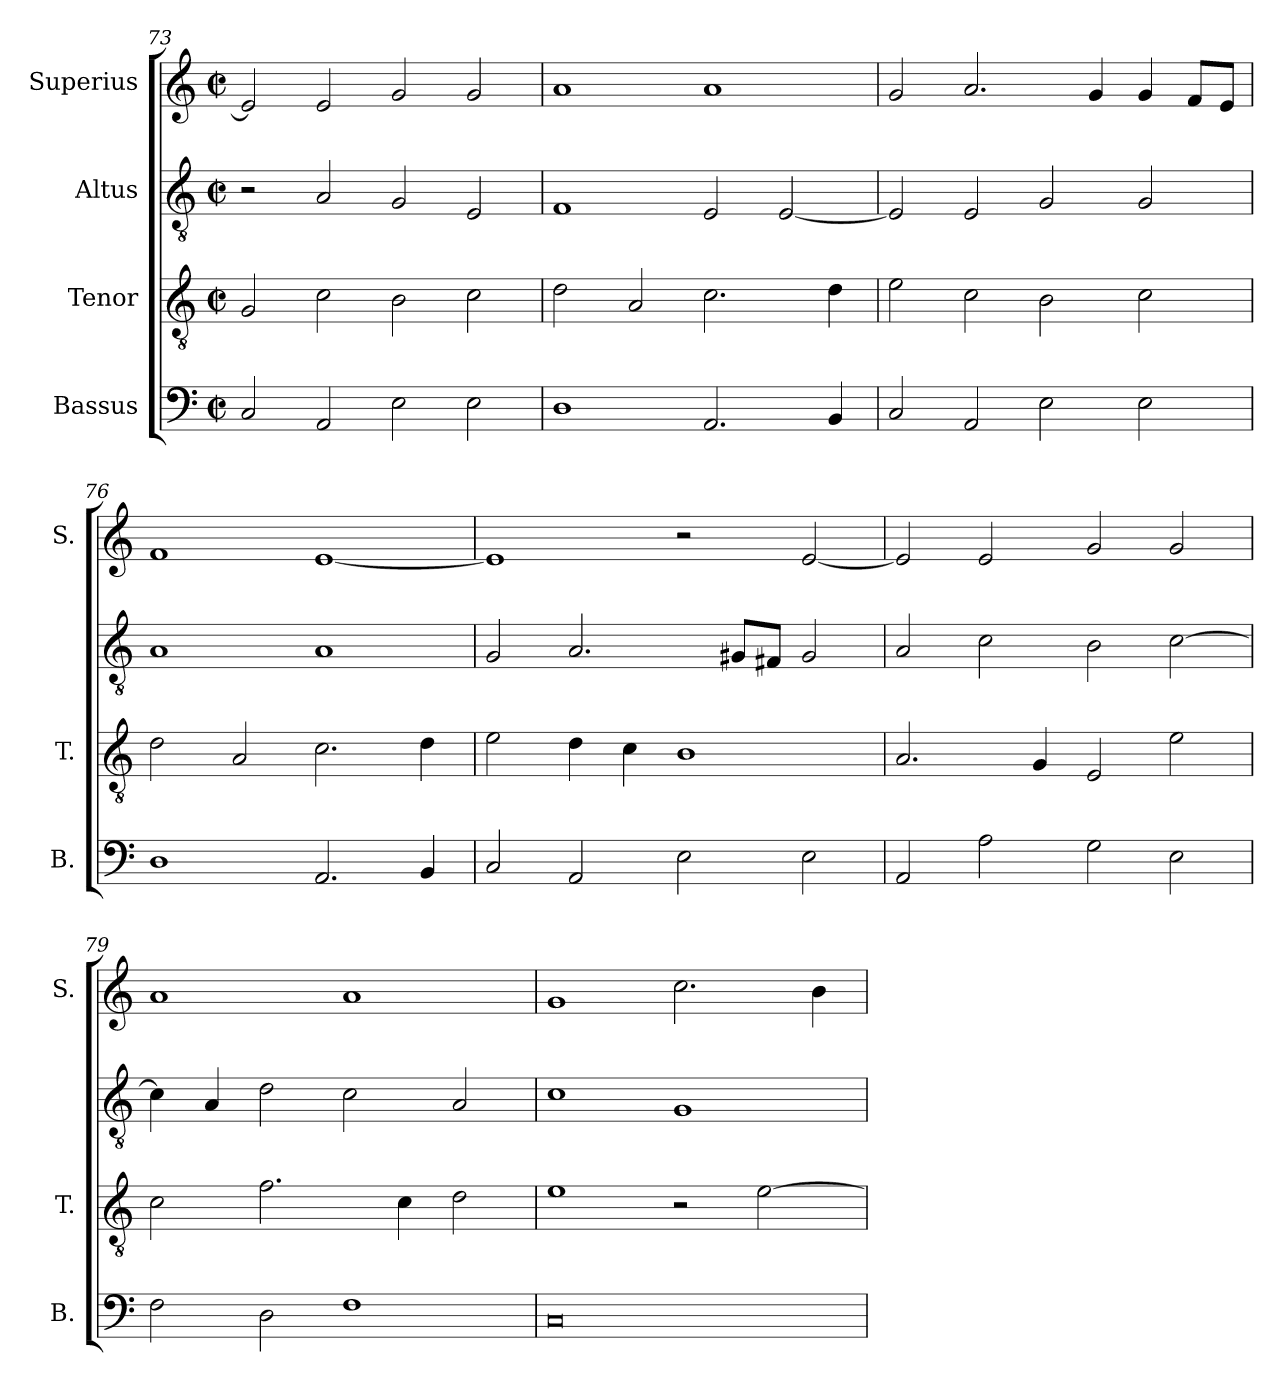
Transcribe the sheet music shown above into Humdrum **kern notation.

**kern	**kern	**kern	**kern
*part4	*part3	*part2	*part1
*staff4	*staff3	*staff2	*staff1
*I"Bassus	*I"Tenor	*I"Altus	*I"Superius
*I'B.	*I'T.	*	*I'S.
*clefF4	*clefGv2	*clefGv2	*clefG2
*	*ITrd7c12	*ITrd7c12	*
*k[]	*k[]	*k[]	*k[]
*C:	*C:	*C:	*C:
*M2/2	*M2/2	*M2/2	*M2/2
*met(c|)	*met(c|)	*met(c|)	*met(c|)
=73	=73	=73	=73
2Ci/	2GGi/	2r	2ei/]
2AAi/	2Ci\	2AAi/	2ei/
2Ei\	2BBi\	2GGi/	2gi/
2Ei\	2Ci\	2EEi/	2gi/
=74	=74	=74	=74
1Di	2Di\	1FFi	1ai
.	2AAi/	.	.
2.AAi/	2.Ci\	2EEi/	1ai
.	.	[<2EEi/	.
4BBi/	4Di\	.	.
=75	=75	=75	=75
2Ci/	2Ei\	2EEi/]	2gi/
2AAi/	2Ci\	2EEi/	2.ai/
2Ei\	2BBi\	2GGi/	.
.	.	.	4gi/
2Ei\	2Ci\	2GGi/	4gi/
.	.	.	8fi/L
.	.	.	8ei/J
=76	=76	=76	=76
1Di	2Di\	1AAi	1fi
.	2AAi/	.	.
2.AAi/	2.Ci\	1AAi	[<1ei
4BBi/	4Di\	.	.
!!LO:LB:g=z
=77	=77	=77	=77
2Ci/	2Ei\	2GGi/	1ei]
2AAi/	4Di\	2.AAi/	.
.	4Ci\	.	.
2Ei\	1BBi	.	2r
.	.	8GG#Xi/L	.
.	.	8FF#Xi/J	.
2Ei\	.	2GG#i/	[<2ei/
=78	=78	=78	=78
2AAi/	2.AAi/	2AAi/	2ei/]
2Ai\	.	2Ci\	2ei/
.	4GGi/	.	.
2Gi\	2EEi/	2BBi\	2gi/
2Ei\	2Ei\	[>2Ci\	2gi/
=79	=79	=79	=79
2Fi\	2Ci\	4Ci\]	1ai
.	.	4AAi/	.
2Di\	2.Fi\	2Di\	.
1Fi	.	2Ci\	1ai
.	4Ci\	.	.
.	2Di\	2AAi/	.
=80	=80	=80	=80
0Ci	1Ei	1Ci	1gi
.	2r	1GGi	2.cci\
.	[>2Ei\	.	.
.	.	.	4bi\
=	=	=	=
*-	*-	*-	*-
